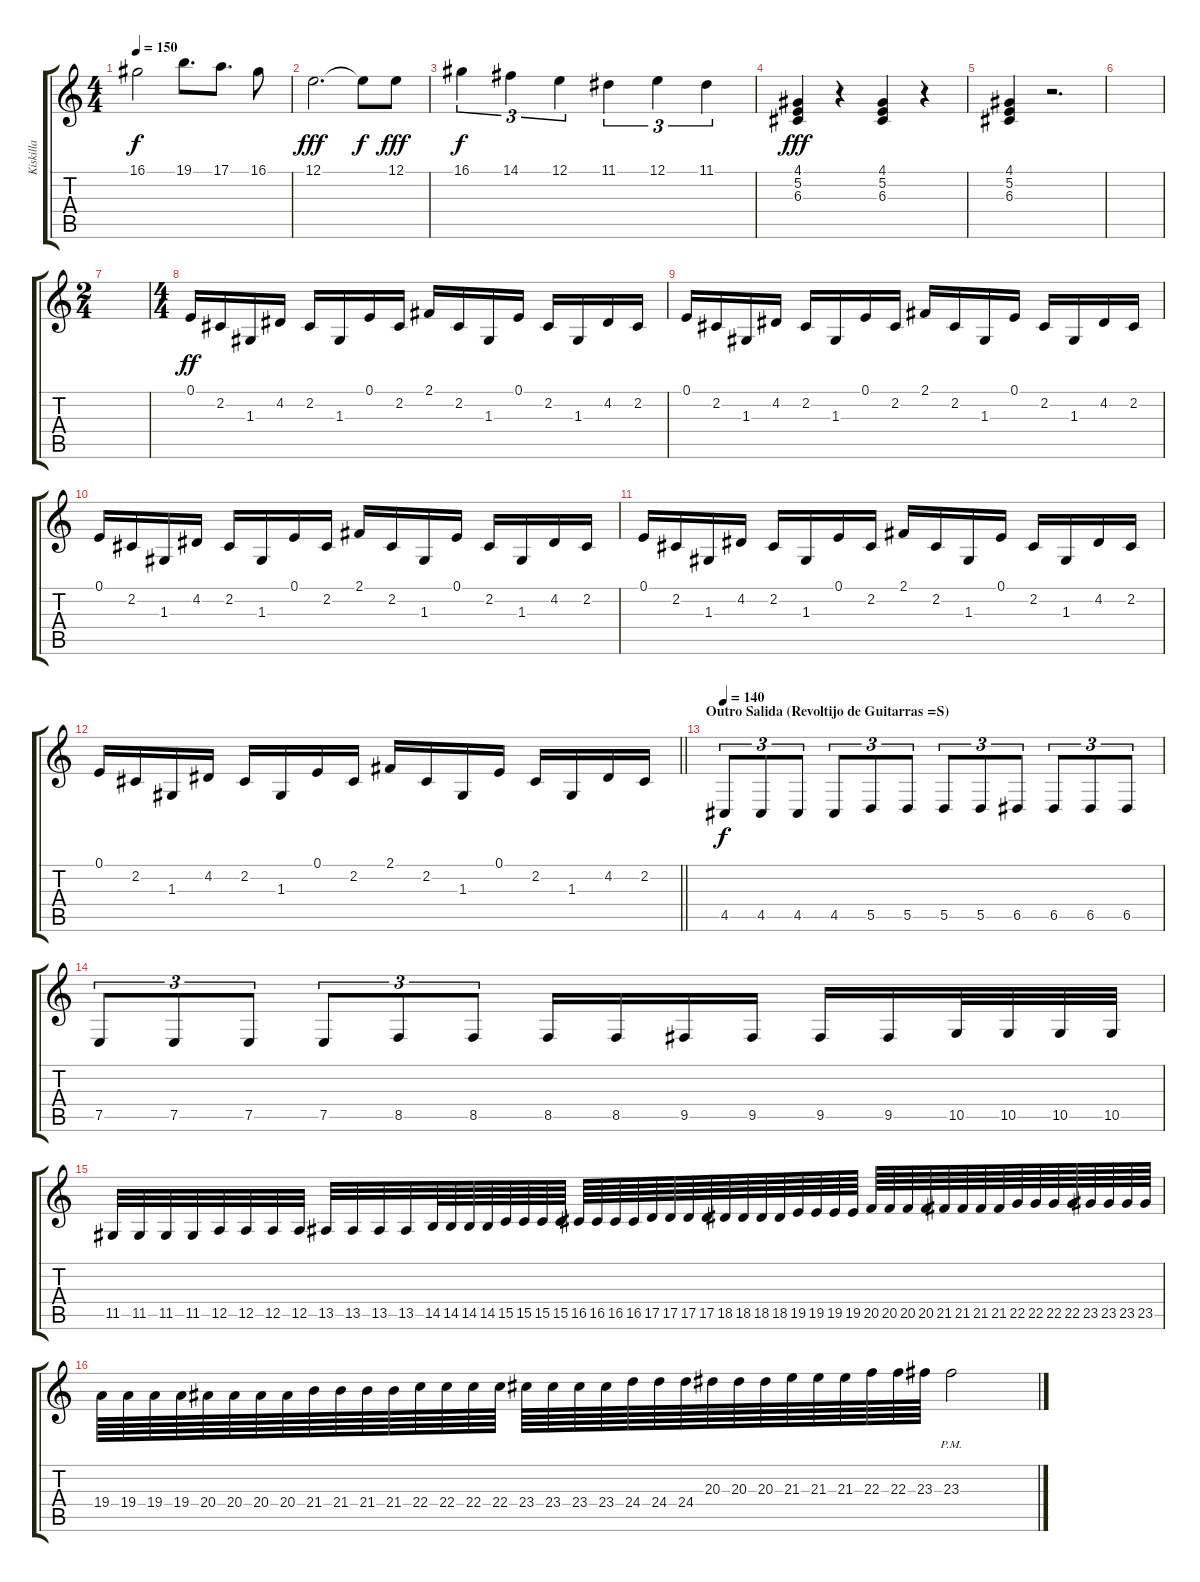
\track ("Kiskilla" "Kiskilla") {instrument acousticgrandpiano}
\staff {score tabs}
\tuning (E4 B3 G3 D3 A2 E2) {hide}
\ts (4 4)
\tempo 150
\clef g2
\ks c
16.1.2{dy f} 19.1.8{d} 17.1.8{d} 16.1.8 |
12.1.2{d dy fff} 12.1{t}.8{dy f} 12.1.8{dy fff} |
16.1.4{tu (3 2) dy f} 14.1.4{tu (3 2)} 12.1.4{tu (3 2)} 11.1.4{tu (3 2)} 12.1.4{tu (3 2)} 11.1.4{tu (3 2)} |
(4.1 5.2 6.3).4{dy fff volume 16 instrument harpsichord} r.4 (4.1 5.2 6.3).4 r.4 |
(4.1 5.2 6.3).4 r.2{d} |
|
\ts (2 4)
|
\ts (4 4)
0.1.16{dy ff volume 16 instrument lead8bassandlead} 2.2.16 1.3.16 4.2.16 2.2.16 1.3.16 0.1.16 2.2.16 2.1.16 2.2.16 1.3.16 0.1.16 2.2.16 1.3.16 4.2.16 2.2.16 |
0.1.16 2.2.16 1.3.16 4.2.16 2.2.16 1.3.16 0.1.16 2.2.16 2.1.16 2.2.16 1.3.16 0.1.16 2.2.16 1.3.16 4.2.16 2.2.16 |
0.1.16 2.2.16 1.3.16 4.2.16 2.2.16 1.3.16 0.1.16 2.2.16 2.1.16 2.2.16 1.3.16 0.1.16 2.2.16 1.3.16 4.2.16 2.2.16 |
0.1.16 2.2.16 1.3.16 4.2.16 2.2.16 1.3.16 0.1.16 2.2.16 2.1.16 2.2.16 1.3.16 0.1.16 2.2.16 1.3.16 4.2.16 2.2.16 |
\barLineRight lightlight
0.1.16 2.2.16 1.3.16 4.2.16 2.2.16 1.3.16 0.1.16 2.2.16 2.1.16 2.2.16 1.3.16 0.1.16 2.2.16 1.3.16 4.2.16 2.2.16 |
\section ("" "Outro Salida (Revoltijo de Guitarras =S)")
\tempo 140
4.5.8{tu (3 2) dy f} 4.5.8{tu (3 2)} 4.5.8{tu (3 2)} 4.5.8{tu (3 2)} 5.5.8{tu (3 2)} 5.5.8{tu (3 2)} 5.5.8{tu (3 2)} 5.5.8{tu (3 2)} 6.5.8{tu (3 2)} 6.5.8{tu (3 2)} 6.5.8{tu (3 2)} 6.5.8{tu (3 2)} |
7.5.8{tu (3 2)} 7.5.8{tu (3 2)} 7.5.8{tu (3 2)} 7.5.8{tu (3 2)} 8.5.8{tu (3 2)} 8.5.8{tu (3 2)} 8.5.16 8.5.16 9.5.16 9.5.16 9.5.16 9.5.16 10.5.32 10.5.32 10.5.32 10.5.32 |
11.5.32 11.5.32 11.5.32 11.5.32 12.5.32 12.5.32 12.5.32 12.5.32 13.5.32 13.5.32 13.5.32 13.5.32 14.5.64 14.5.64 14.5.64 14.5.64 15.5.64 15.5.64 15.5.64 15.5.64 16.5.64 16.5.64 16.5.64 16.5.64 17.5.64 17.5.64 17.5.64 17.5.64 18.5.64 18.5.64 18.5.64 18.5.64 19.5.64 19.5.64 19.5.64 19.5.64 20.5.64 20.5.64 20.5.64 20.5.64 21.5.64 21.5.64 21.5.64 21.5.64 22.5.64 22.5.64 22.5.64 22.5.64 23.5.64 23.5.64 23.5.64 23.5.64 |
19.4.64 19.4.64 19.4.64 19.4.64 20.4.64 20.4.64 20.4.64 20.4.64 21.4.64 21.4.64 21.4.64 21.4.64 22.4.64 22.4.64 22.4.64 22.4.64 23.4.64 23.4.64 23.4.64 23.4.64 24.4.64 24.4.64 24.4.64 20.3.64 20.3.64 20.3.64 21.3.64 21.3.64 21.3.64 22.3.64 22.3.64 23.3.64 23.3{pm}.2
